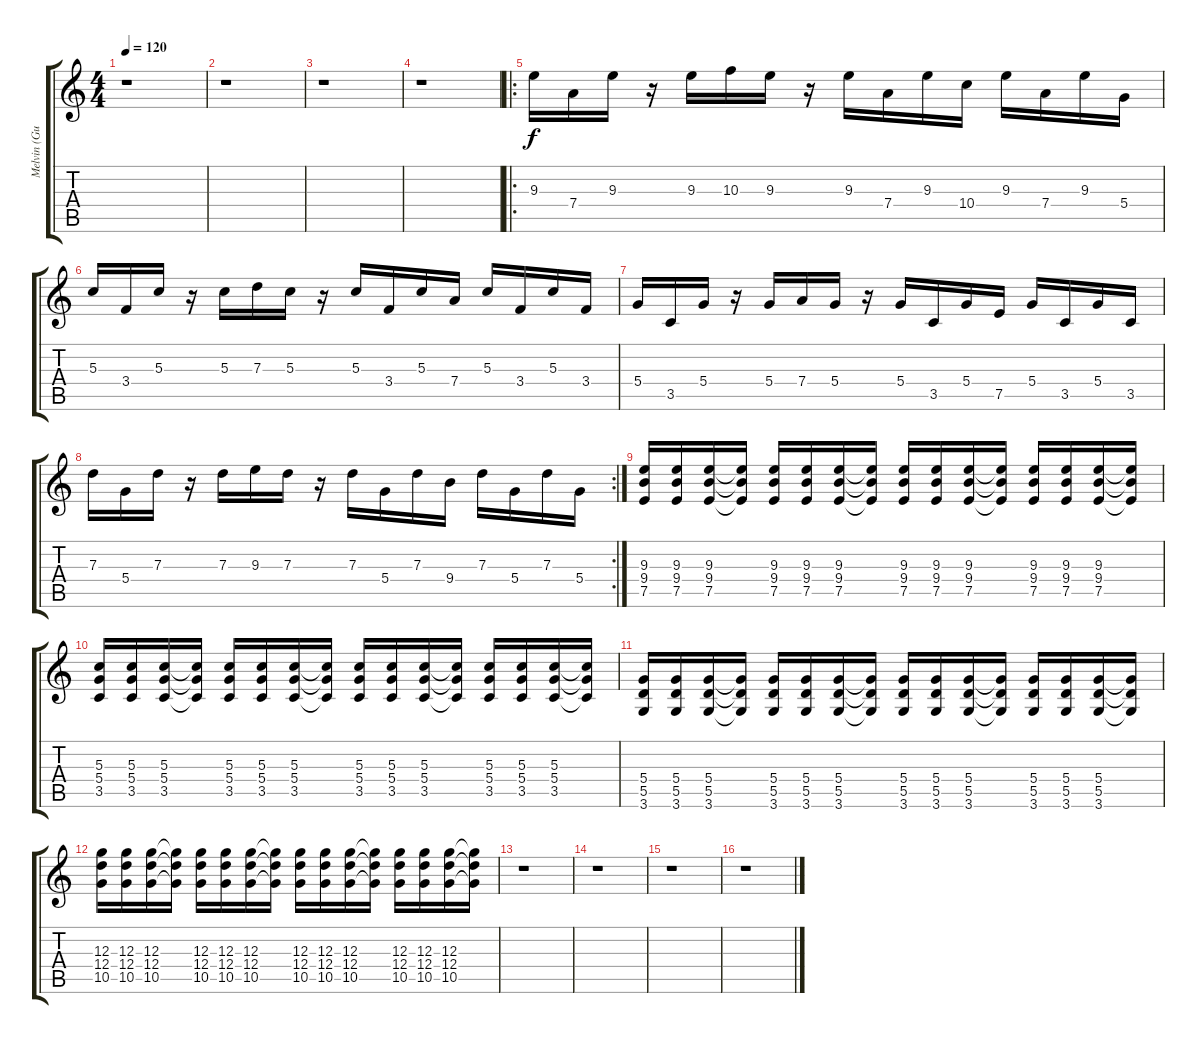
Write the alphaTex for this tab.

\track ("Melvin (Guitar)" "Melvin (Gu") {instrument overdrivenguitar}
\staff {score tabs}
\tuning (E4 B3 G3 D3 A2 E2) {hide}
\ts (4 4)
\tempo 120
\clef g2
\ks c
r.1{dy f} |
r.1 |
r.1 |
r.1 |
\ro
9.3.16 7.4.16 9.3.16 r.16 9.3.16 10.3.16 9.3.16 r.16 9.3.16 7.4.16 9.3.16 10.4.16 9.3.16 7.4.16 9.3.16 5.4.16 |
5.3.16 3.4.16 5.3.16 r.16 5.3.16 7.3.16 5.3.16 r.16 5.3.16 3.4.16 5.3.16 7.4.16 5.3.16 3.4.16 5.3.16 3.4.16 |
5.4.16 3.5.16 5.4.16 r.16 5.4.16 7.4.16 5.4.16 r.16 5.4.16 3.5.16 5.4.16 7.5.16 5.4.16 3.5.16 5.4.16 3.5.16 |
\rc 2
7.3.16 5.4.16 7.3.16 r.16 7.3.16 9.3.16 7.3.16 r.16 7.3.16 5.4.16 7.3.16 9.4.16 7.3.16 5.4.16 7.3.16 5.4.16 |
(9.3 9.4 7.5).16 (9.3 9.4 7.5).16 (9.3 9.4 7.5).16 (9.3{t} 9.4{t} 7.5{t}).16 (9.3 9.4 7.5).16 (9.3 9.4 7.5).16 (9.3 9.4 7.5).16 (9.3{t} 9.4{t} 7.5{t}).16 (9.3 9.4 7.5).16 (9.3 9.4 7.5).16 (9.3 9.4 7.5).16 (9.3{t} 9.4{t} 7.5{t}).16 (9.3 9.4 7.5).16 (9.3 9.4 7.5).16 (9.3 9.4 7.5).16 (9.3{t} 9.4{t} 7.5{t}).16 |
(5.3 5.4 3.5).16 (5.3 5.4 3.5).16 (5.3 5.4 3.5).16 (5.3{t} 5.4{t} 3.5{t}).16 (5.3 5.4 3.5).16 (5.3 5.4 3.5).16 (5.3 5.4 3.5).16 (5.3{t} 5.4{t} 3.5{t}).16 (5.3 5.4 3.5).16 (5.3 5.4 3.5).16 (5.3 5.4 3.5).16 (5.3{t} 5.4{t} 3.5{t}).16 (5.3 5.4 3.5).16 (5.3 5.4 3.5).16 (5.3 5.4 3.5).16 (5.3{t} 5.4{t} 3.5{t}).16 |
(5.4 5.5 3.6).16 (5.4 5.5 3.6).16 (5.4 5.5 3.6).16 (5.4{t} 5.5{t} 3.6{t}).16 (5.4 5.5 3.6).16 (5.4 5.5 3.6).16 (5.4 5.5 3.6).16 (5.4{t} 5.5{t} 3.6{t}).16 (5.4 5.5 3.6).16 (5.4 5.5 3.6).16 (5.4 5.5 3.6).16 (5.4{t} 5.5{t} 3.6{t}).16 (5.4 5.5 3.6).16 (5.4 5.5 3.6).16 (5.4 5.5 3.6).16 (5.4{t} 5.5{t} 3.6{t}).16 |
(12.3 12.4 10.5).16 (12.3 12.4 10.5).16 (12.3 12.4 10.5).16 (12.3{t} 12.4{t} 10.5{t}).16 (12.3 12.4 10.5).16 (12.3 12.4 10.5).16 (12.3 12.4 10.5).16 (12.3{t} 12.4{t} 10.5{t}).16 (12.3 12.4 10.5).16 (12.3 12.4 10.5).16 (12.3 12.4 10.5).16 (12.3{t} 12.4{t} 10.5{t}).16 (12.3 12.4 10.5).16 (12.3 12.4 10.5).16 (12.3 12.4 10.5).16 (12.3{t} 12.4{t} 10.5{t}).16 |
r.1 |
r.1 |
r.1 |
r.1
